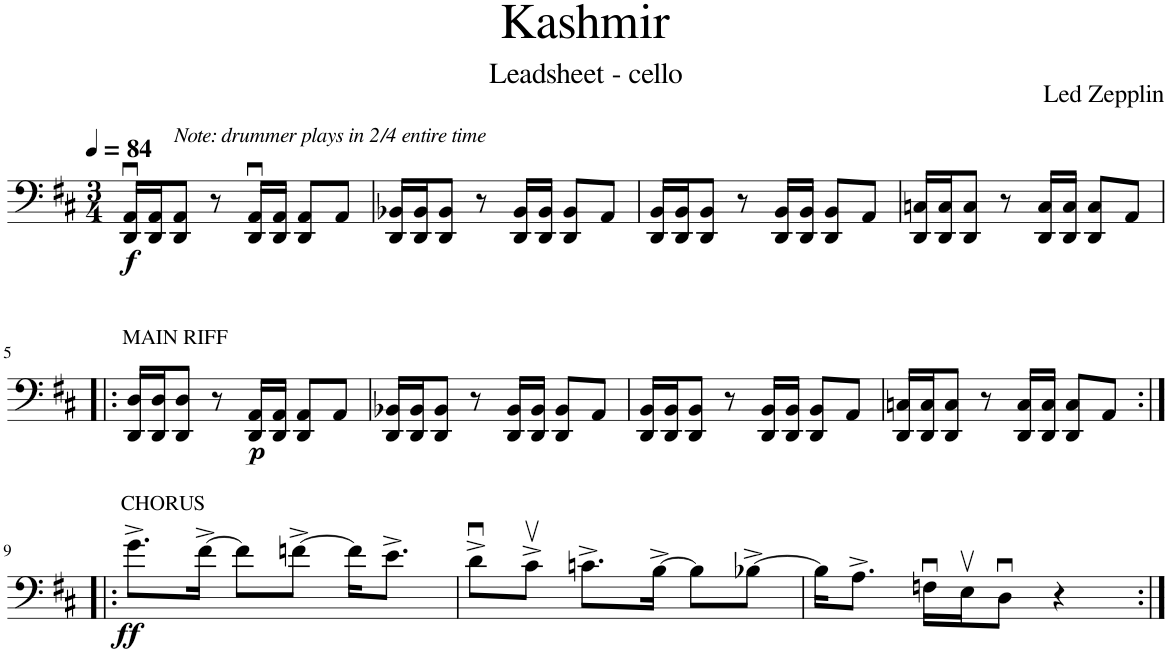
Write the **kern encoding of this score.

**kern	**dynam
*part1	*part1
*staff1	*staff1
*I"Piano	*
*I'Pno.	*
*clefF4	*
*k[f#c#]	*
*M3/4	*
*MM84	*
=1	=1
!LO:TX:a:i:t=Note&colon; drummer plays in 2/4 entire time	!
!	!LO:DY:b
16DD/u 16AA/uLL	f
16DD/ 16AA/J	.
8DD/ 8AA/J	.
8r	.
16DD/u 16AA/uLL	.
16DD/ 16AA/JJ	.
8DD/ 8AA/L	.
8AA/J	.
=2	=2
16DD/ 16BB-X/LL	.
16DD/ 16BB-/J	.
8DD/ 8BB-/J	.
8r	.
16DD/ 16BB-/LL	.
16DD/ 16BB-/JJ	.
8DD/ 8BB-/L	.
8AA/J	.
=3	=3
16DD/ 16BB/LL	.
16DD/ 16BB/J	.
8DD/ 8BB/J	.
8r	.
16DD/ 16BB/LL	.
16DD/ 16BB/JJ	.
8DD/ 8BB/L	.
8AA/J	.
=4	=4
16DD/ 16Cn/LL	.
16DD/ 16C/J	.
8DD/ 8C/J	.
8r	.
16DD/ 16C/LL	.
16DD/ 16C/JJ	.
8DD/ 8C/L	.
8AA/J	.
!!LO:LB:g=z
=5!|:	=5!|:
!LO:TX:a:t=MAIN RIFF	!
16DD/ 16D/LL	.
16DD/ 16D/J	.
8DD/ 8D/J	.
8r	.
!	!LO:DY:b
16DD/ 16AA/LL	p
16DD/ 16AA/JJ	.
8DD/ 8AA/L	.
8AA/J	.
=6	=6
16DD/ 16BB-X/LL	.
16DD/ 16BB-/J	.
8DD/ 8BB-/J	.
8r	.
16DD/ 16BB-/LL	.
16DD/ 16BB-/JJ	.
8DD/ 8BB-/L	.
8AA/J	.
=7	=7
16DD/ 16BB/LL	.
16DD/ 16BB/J	.
8DD/ 8BB/J	.
8r	.
16DD/ 16BB/LL	.
16DD/ 16BB/JJ	.
8DD/ 8BB/L	.
8AA/J	.
=8	=8
16DD/ 16Cn/LL	.
16DD/ 16C/J	.
8DD/ 8C/J	.
8r	.
16DD/ 16C/LL	.
16DD/ 16C/JJ	.
8DD/ 8C/L	.
8AA/J	.
!!LO:LB:g=z
=9:|!|:	=9:|!|:
!LO:TX:a:t=CHORUS	!
!	!LO:DY:b
8.g^\L	ff
[16f#^\Jk	.
8f#\L]	.
[8fn^\J	.
16f\KL]	.
8.e^\J	.
=10	=10
8du^\L	.
8c#v^\J	.
8.cn^\L	.
[16B^\Jk	.
8B\L]	.
[8B-X^\J	.
=11	=11
16B-\KL]	.
8.A^\J	.
16Fnu\LL	.
16Ev\J	.
8Du\J	.
4r	.
=:|!	=:|!
*-	*-
